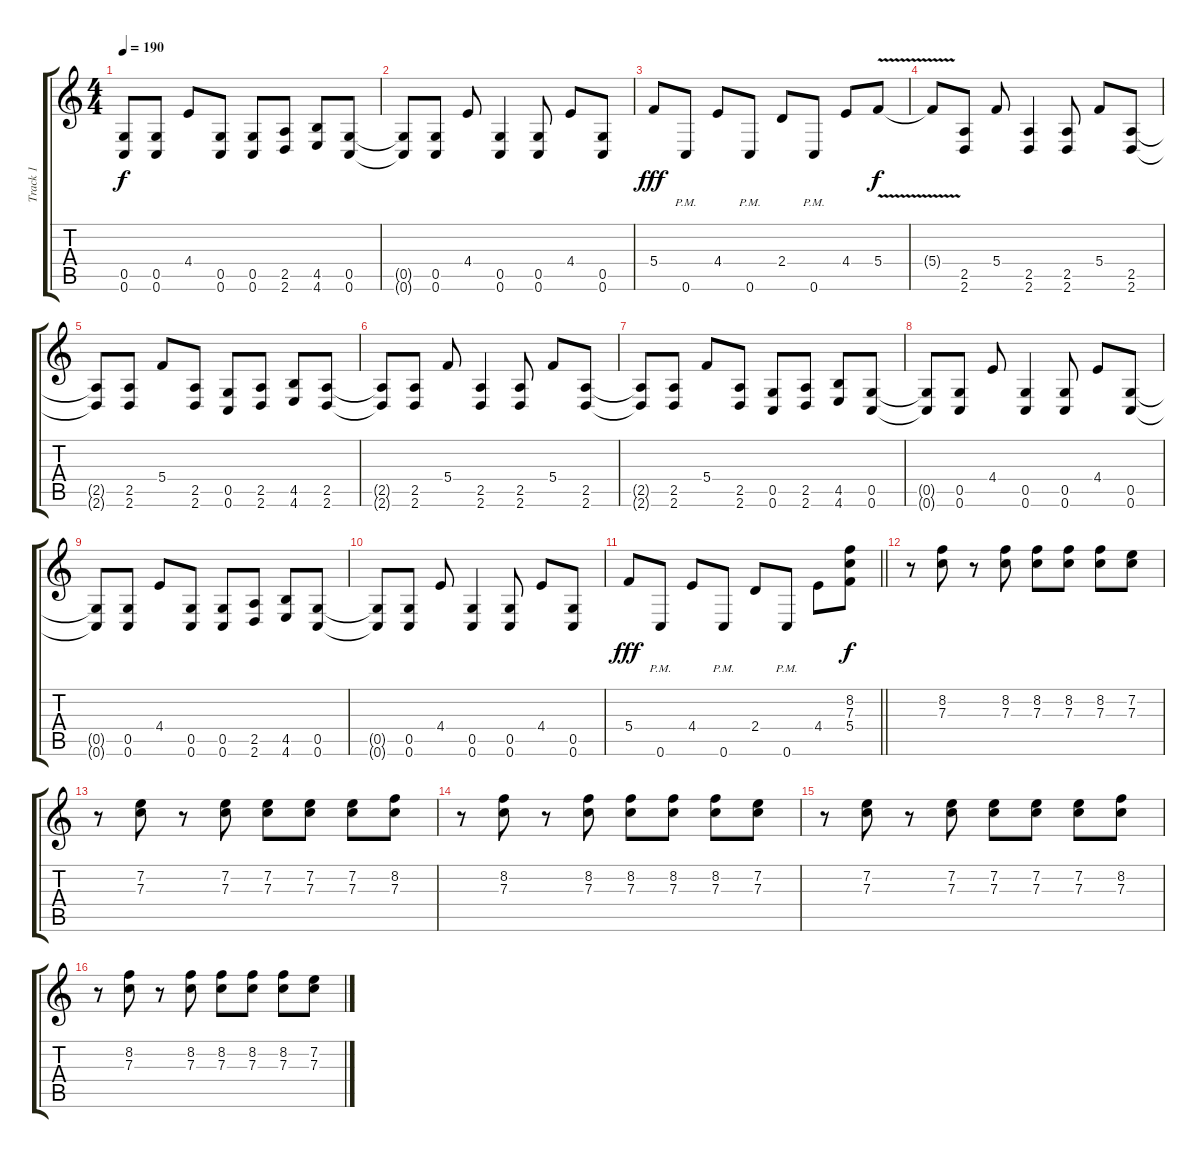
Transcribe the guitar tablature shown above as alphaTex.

\track ("Track 1" "Track 1") {instrument distortionguitar}
\staff {score tabs}
\tuning (D4 A3 F3 C3 G2 C2) {hide}
\ts (4 4)
\tempo 190
\clef g2
\ks c
(0.5{t} 0.6{t}).8{dy f} (0.5 0.6).8 4.4.8 (0.5 0.6).8 (0.5 0.6).8 (2.5 2.6).8 (4.5 4.6).8 (0.5 0.6).8 |
(0.5{t} 0.6{t}).8 (0.5 0.6).8 4.4.8 (0.5 0.6).4 (0.5 0.6).8 4.4.8 (0.5 0.6).8 |
5.4.8{dy fff} 0.6{pm}.8 4.4.8 0.6{pm}.8 2.4.8 0.6{pm}.8 4.4.8 5.4{v}.8{dy f} |
5.4{t}.8 (2.5 2.6).8 5.4.8 (2.5 2.6).4 (2.5 2.6).8 5.4.8 (2.5 2.6).8 |
(2.5{t} 2.6{t}).8 (2.5 2.6).8 5.4.8 (2.5 2.6).8 (0.5 0.6).8 (2.5 2.6).8 (4.5 4.6).8 (2.5 2.6).8 |
(2.5{t} 2.6{t}).8 (2.5 2.6).8 5.4.8 (2.5 2.6).4 (2.5 2.6).8 5.4.8 (2.5 2.6).8 |
(2.5{t} 2.6{t}).8 (2.5 2.6).8 5.4.8 (2.5 2.6).8 (0.5 0.6).8 (2.5 2.6).8 (4.5 4.6).8 (0.5 0.6).8 |
(0.5{t} 0.6{t}).8 (0.5 0.6).8 4.4.8 (0.5 0.6).4 (0.5 0.6).8 4.4.8 (0.5 0.6).8 |
(0.5{t} 0.6{t}).8 (0.5 0.6).8 4.4.8 (0.5 0.6).8 (0.5 0.6).8 (2.5 2.6).8 (4.5 4.6).8 (0.5 0.6).8 |
(0.5{t} 0.6{t}).8 (0.5 0.6).8 4.4.8 (0.5 0.6).4 (0.5 0.6).8 4.4.8 (0.5 0.6).8 |
\barLineRight lightlight
5.4.8{dy fff} 0.6{pm}.8 4.4.8 0.6{pm}.8 2.4.8 0.6{pm}.8 4.4.8 (8.2 7.3 5.4).8{dy f} |
r.8 (8.2 7.3).8 r.8 (8.2 7.3).8 (8.2 7.3).8 (8.2 7.3).8 (8.2 7.3).8 (7.2 7.3).8 |
r.8 (7.2 7.3).8 r.8 (7.2 7.3).8 (7.2 7.3).8 (7.2 7.3).8 (7.2 7.3).8 (8.2 7.3).8 |
r.8 (8.2 7.3).8 r.8 (8.2 7.3).8 (8.2 7.3).8 (8.2 7.3).8 (8.2 7.3).8 (7.2 7.3).8 |
r.8 (7.2 7.3).8 r.8 (7.2 7.3).8 (7.2 7.3).8 (7.2 7.3).8 (7.2 7.3).8 (8.2 7.3).8 |
r.8 (8.2 7.3).8 r.8 (8.2 7.3).8 (8.2 7.3).8 (8.2 7.3).8 (8.2 7.3).8 (7.2 7.3).8
